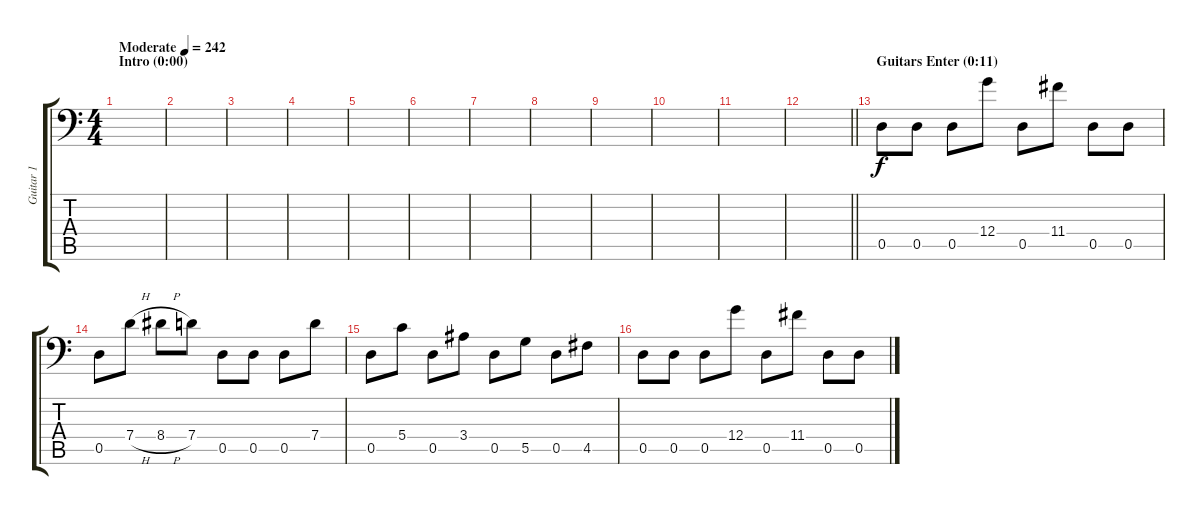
\track ("Guitar 1" "Guitar 1") {instrument distortionguitar}
\staff {score tabs}
\tuning (A3 E3 C3 G2 D2 A1) {hide}
\ts (4 4)
\section ("" "Intro (0:00)")
\tempo (242 "Moderate")
\clef f4
\ks c
|
|
|
|
|
|
|
|
|
|
|
\barLineRight lightlight
|
\section ("" "Guitars Enter (0:11)")
0.5.8 0.5.8 0.5.8 12.4.8 0.5.8 11.4.8 0.5.8 0.5.8 |
0.5.8 7.4{h}.8 8.4{h}.8 7.4.8 0.5.8 0.5.8 0.5.8 7.4.8 |
0.5.8 5.4.8 0.5.8 3.4.8 0.5.8 5.5.8 0.5.8 4.5.8 |
0.5.8 0.5.8 0.5.8 12.4.8 0.5.8 11.4.8 0.5.8 0.5.8
